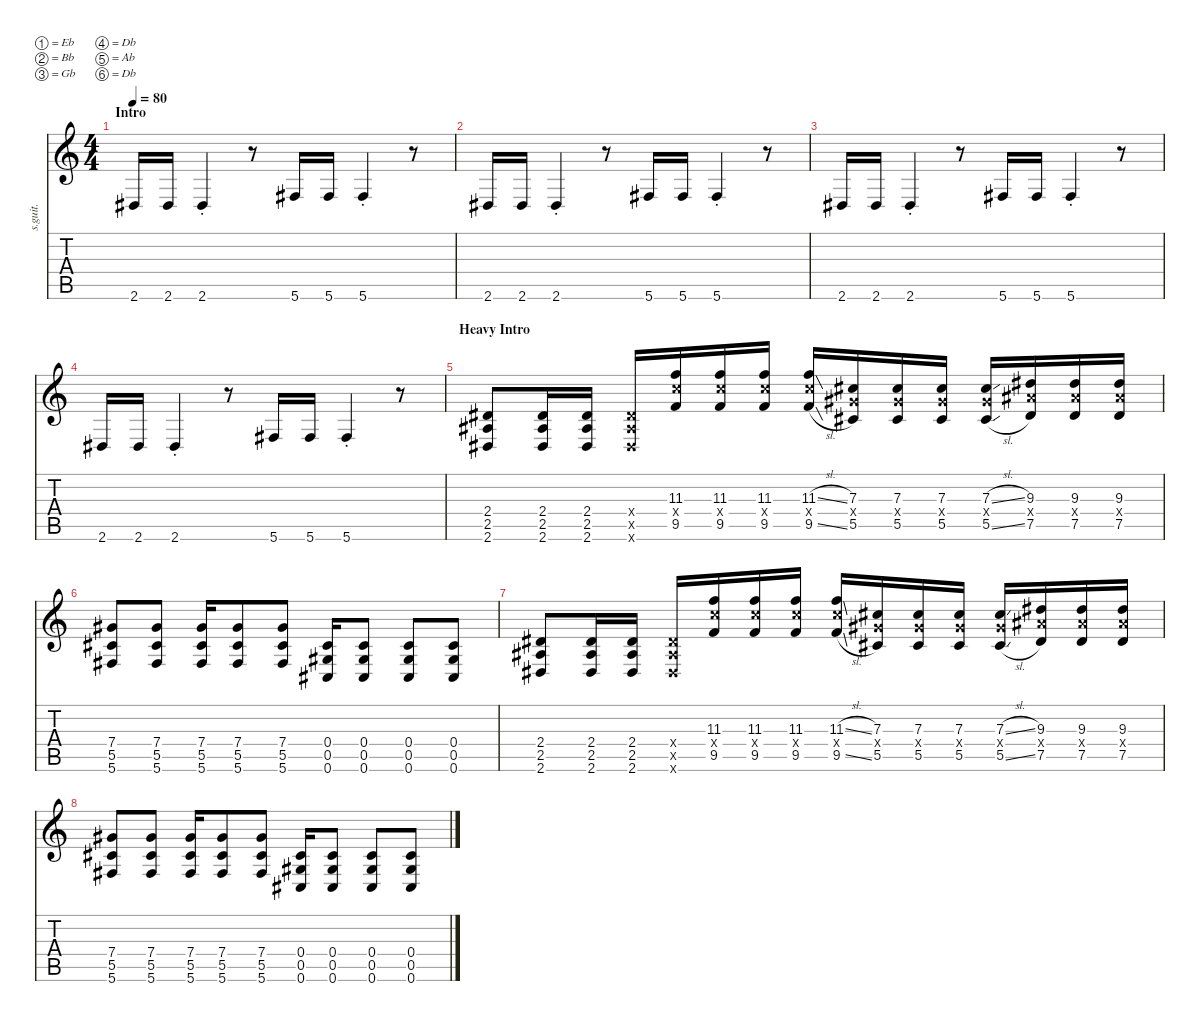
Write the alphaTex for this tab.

\defaultSystemsLayout 4
\hideDynamics
\bracketExtendMode nobrackets
\track ("" "s.guit.") {instrument distortionguitar}
\staff {score tabs}
\tuning (Eb4 Bb3 Gb3 Db3 Ab2 Db2)
\ts (4 4)
\beaming (8 2 2 2 2)
\section ("" "Intro")
\tempo 80
\clef g2
\ks c
2.6{acc #}.16{dy mf instrument distortionguitar} 2.6{acc #}.16 2.6{st acc #}.4 r.8 5.6{acc #}.16 5.6{acc #}.16 5.6{st acc #}.4 r.8 |
2.6{acc #}.16 2.6{acc #}.16 2.6{st acc #}.4 r.8 5.6{acc #}.16 5.6{acc #}.16 5.6{st acc #}.4 r.8 |
2.6{acc #}.16 2.6{acc #}.16 2.6{st acc #}.4 r.8 5.6{acc #}.16 5.6{acc #}.16 5.6{st acc #}.4 r.8 |
2.6{acc #}.16 2.6{acc #}.16 2.6{st acc #}.4 r.8 5.6{acc #}.16 5.6{acc #}.16 5.6{st acc #}.4 r.8 |
\section ("" "Heavy Intro")
(2.4{acc #} 2.5{acc #} 2.6{acc #}).8 (2.4{acc #} 2.5{acc #} 2.6{acc #}).16 (2.4{acc #} 2.5{acc #} 2.6{acc #}).16 (2.4{x acc #} 2.5{x acc #} 2.6{x acc #}).16 (11.3 11.4{x} 9.5).16 (11.3 11.4{x} 9.5).16 (11.3 11.4{x} 9.5).16 (11.3{sl} 11.4{x} 9.5{sl}).16 (7.3{acc #} 7.4{x acc #} 5.5{acc #}).16 (7.3{acc #} 7.4{x acc #} 5.5{acc #}).16 (7.3{acc #} 7.4{x acc #} 5.5{acc #}).16 (7.3{sl acc #} 7.4{x acc #} 5.5{sl acc #}).16 (9.3{acc #} 9.4{x acc #} 7.5{acc #}).16 (9.3{acc #} 9.4{x acc #} 7.5{acc #}).16 (9.3{acc #} 9.4{x acc #} 7.5{acc #}).16 |
(7.4{acc #} 5.5{acc #} 5.6{acc #}).8 (7.4{acc #} 5.5{acc #} 5.6{acc #}).8 (7.4{acc #} 5.5{acc #} 5.6{acc #}).16 (7.4{acc #} 5.5{acc #} 5.6{acc #}).8 (7.4{acc #} 5.5{acc #} 5.6{acc #}).8 (0.4{acc #} 0.5{acc #} 0.6{acc #}).16 (0.4{acc #} 0.5{acc #} 0.6{acc #}).8 (0.4{acc #} 0.5{acc #} 0.6{acc #}).8 (0.4{acc #} 0.5{acc #} 0.6{acc #}).8 |
(2.4{acc #} 2.5{acc #} 2.6{acc #}).8 (2.4{acc #} 2.5{acc #} 2.6{acc #}).16 (2.4{acc #} 2.5{acc #} 2.6{acc #}).16 (2.4{x acc #} 2.5{x acc #} 2.6{x acc #}).16 (11.3 11.4{x} 9.5).16 (11.3 11.4{x} 9.5).16 (11.3 11.4{x} 9.5).16 (11.3{sl} 11.4{x} 9.5{sl}).16 (7.3{acc #} 7.4{x acc #} 5.5{acc #}).16 (7.3{acc #} 7.4{x acc #} 5.5{acc #}).16 (7.3{acc #} 7.4{x acc #} 5.5{acc #}).16 (7.3{sl acc #} 7.4{x acc #} 5.5{sl acc #}).16 (9.3{acc #} 9.4{x acc #} 7.5{acc #}).16 (9.3{acc #} 9.4{x acc #} 7.5{acc #}).16 (9.3{acc #} 9.4{x acc #} 7.5{acc #}).16 |
(7.4{acc #} 5.5{acc #} 5.6{acc #}).8 (7.4{acc #} 5.5{acc #} 5.6{acc #}).8 (7.4{acc #} 5.5{acc #} 5.6{acc #}).16 (7.4{acc #} 5.5{acc #} 5.6{acc #}).8 (7.4{acc #} 5.5{acc #} 5.6{acc #}).8 (0.4{acc #} 0.5{acc #} 0.6{acc #}).16 (0.4{acc #} 0.5{acc #} 0.6{acc #}).8 (0.4{acc #} 0.5{acc #} 0.6{acc #}).8 (0.4{acc #} 0.5{acc #} 0.6{acc #}).8
